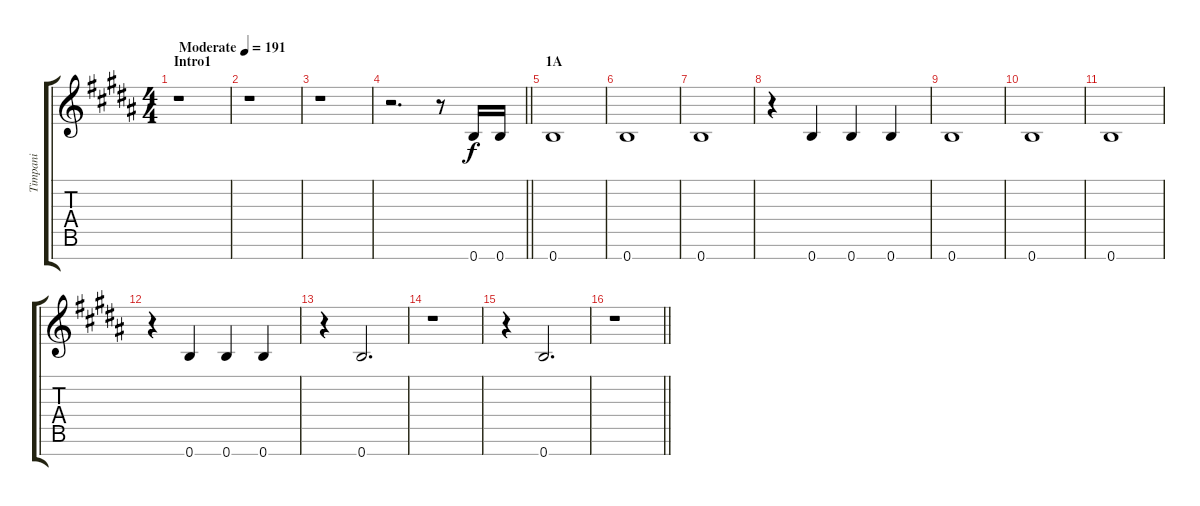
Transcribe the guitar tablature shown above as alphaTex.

\track ("Timpani" "Timpani") {instrument timpani}
\staff {score tabs}
\tuning (E5 B4 G4 D4 A3 E3 B2) {hide}
\ts (4 4)
\section ("" "Intro1")
\tempo (191 "Moderate")
\clef g2
\ks b
r.1{ot 8vb dy f instrument timpani} |
r.1{ot 8vb} |
r.1{ot 8vb} |
\barLineRight lightlight
r.2{d ot 8vb} r.8{ot 8vb} 0.7.16{ot 8vb} 0.7.16{ot 8vb} |
\section ("" "1A")
0.7.1{ot 8vb} |
0.7.1{ot 8vb} |
0.7.1{ot 8vb} |
r.4{ot 8vb} 0.7.4{ot 8vb} 0.7.4{ot 8vb} 0.7.4{ot 8vb} |
0.7.1{ot 8vb} |
0.7.1{ot 8vb} |
0.7.1{ot 8vb} |
r.4{ot 8vb} 0.7.4{ot 8vb} 0.7.4{ot 8vb} 0.7.4{ot 8vb} |
r.4{ot 8vb} 0.7.2{d ot 8vb} |
r.1{ot 8vb} |
r.4{ot 8vb} 0.7.2{d ot 8vb} |
\barLineRight lightlight
r.1{ot 8vb}
